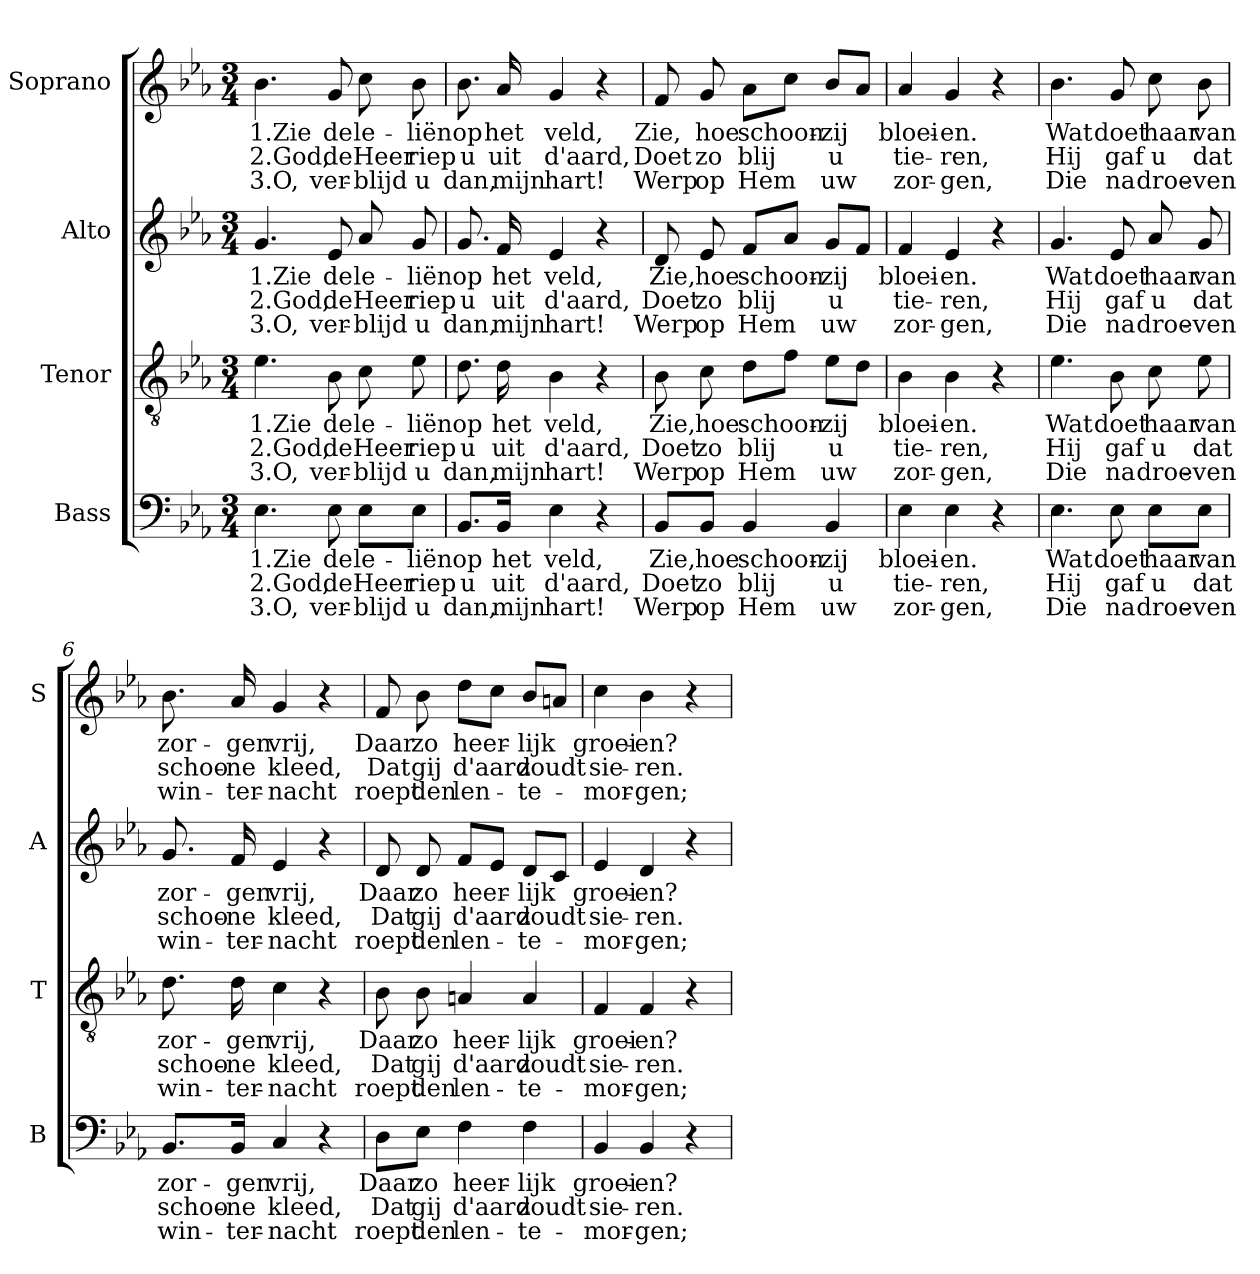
**kern	**text	**text	**text	**kern	**text	**text	**text	**kern	**text	**text	**text	**kern	**text	**text	**text
*part4	*part4	*part4	*part4	*part3	*part3	*part3	*part3	*part2	*part2	*part2	*part2	*part1	*part1	*part1	*part1
*staff4	*staff4	*staff4	*staff4	*staff3	*staff3	*staff3	*staff3	*staff2	*staff2	*staff2	*staff2	*staff1	*staff1	*staff1	*staff1
*I"Bass	*	*	*	*I"Tenor	*	*	*	*I"Alto	*	*	*	*I"Soprano	*	*	*
*I'B	*	*	*	*I'T	*	*	*	*I'A	*	*	*	*I'S	*	*	*
*clefF4	*	*	*	*clefGv2	*	*	*	*clefG2	*	*	*	*clefG2	*	*	*
*k[b-e-a-]	*	*	*	*k[b-e-a-]	*	*	*	*k[b-e-a-]	*	*	*	*k[b-e-a-]	*	*	*
*E-:	*	*	*	*E-:	*	*	*	*E-:	*	*	*	*E-:	*	*	*
*M3/4	*	*	*	*M3/4	*	*	*	*M3/4	*	*	*	*M3/4	*	*	*
=1	=1	=1	=1	=1	=1	=1	=1	=1	=1	=1	=1	=1	=1	=1	=1
!	!LO:LY:b	!LO:LY:b	!LO:LY:b	!	!LO:LY:b	!LO:LY:b	!LO:LY:b	!	!LO:LY:b	!LO:LY:b	!LO:LY:b	!	!LO:LY:b	!LO:LY:b	!LO:LY:b
4.E-\	1.Zie	2.God,	3.O,	4.e-\	1.Zie	2.God,	3.O,	4.g/	1.Zie	2.God,	3.O,	4.b-\	1.Zie	2.God,	3.O,
!	!LO:LY:b	!LO:LY:b	!LO:LY:b	!	!LO:LY:b	!LO:LY:b	!LO:LY:b	!	!LO:LY:b	!LO:LY:b	!LO:LY:b	!	!LO:LY:b	!LO:LY:b	!LO:LY:b
8E-\	de	de	ver-	8B-\	de	de	ver-	8e-/	de	de	ver-	8g/	de	de	ver-
!	!LO:LY:b	!LO:LY:b	!LO:LY:b	!	!LO:LY:b	!LO:LY:b	!LO:LY:b	!	!LO:LY:b	!LO:LY:b	!LO:LY:b	!	!LO:LY:b	!LO:LY:b	!LO:LY:b
8E-\L	le-	Heer	-blijd	8c\	le-	Heer	-blijd	8a-/	le-	Heer	-blijd	8cc\	le-	Heer	-blijd
!	!LO:LY:b	!LO:LY:b	!LO:LY:b	!	!LO:LY:b	!LO:LY:b	!LO:LY:b	!	!LO:LY:b	!LO:LY:b	!LO:LY:b	!	!LO:LY:b	!LO:LY:b	!LO:LY:b
8E-\J	-liën	riep	u	8e-\	-liën	riep	u	8g/	-liën	riep	u	8b-\	-liën	riep	u
=2	=2	=2	=2	=2	=2	=2	=2	=2	=2	=2	=2	=2	=2	=2	=2
!	!LO:LY:b	!LO:LY:b	!LO:LY:b	!	!LO:LY:b	!LO:LY:b	!LO:LY:b	!	!LO:LY:b	!LO:LY:b	!LO:LY:b	!	!LO:LY:b	!LO:LY:b	!LO:LY:b
8.BB-/L	op	u	dan,	8.d\	op	u	dan,	8.g/	op	u	dan,	8.b-\	op	u	dan,
!	!LO:LY:b	!LO:LY:b	!LO:LY:b	!	!LO:LY:b	!LO:LY:b	!LO:LY:b	!	!LO:LY:b	!LO:LY:b	!LO:LY:b	!	!LO:LY:b	!LO:LY:b	!LO:LY:b
16BB-/Jk	het	uit	mijn	16d\	het	uit	mijn	16f/	het	uit	mijn	16a-/	het	uit	mijn
!	!LO:LY:b	!LO:LY:b	!LO:LY:b	!	!LO:LY:b	!LO:LY:b	!LO:LY:b	!	!LO:LY:b	!LO:LY:b	!LO:LY:b	!	!LO:LY:b	!LO:LY:b	!LO:LY:b
4E-\	veld,	d'aard,	hart!	4B-\	veld,	d'aard,	hart!	4e-/	veld,	d'aard,	hart!	4g/	veld,	d'aard,	hart!
4r	.	.	.	4r	.	.	.	4r	.	.	.	4r	.	.	.
=3	=3	=3	=3	=3	=3	=3	=3	=3	=3	=3	=3	=3	=3	=3	=3
!	!LO:LY:b	!LO:LY:b	!LO:LY:b	!	!LO:LY:b	!LO:LY:b	!LO:LY:b	!	!LO:LY:b	!LO:LY:b	!LO:LY:b	!	!LO:LY:b	!LO:LY:b	!LO:LY:b
8BB-/L	Zie,	Doet	Werp	8B-\	Zie,	Doet	Werp	8d/	Zie,	Doet	Werp	8f/	Zie,	Doet	Werp
!	!LO:LY:b	!LO:LY:b	!LO:LY:b	!	!LO:LY:b	!LO:LY:b	!LO:LY:b	!	!LO:LY:b	!LO:LY:b	!LO:LY:b	!	!LO:LY:b	!LO:LY:b	!LO:LY:b
8BB-/J	hoe	zo	op	8c\	hoe	zo	op	8e-/	hoe	zo	op	8g/	hoe	zo	op
!	!LO:LY:b	!LO:LY:b	!LO:LY:b	!	!LO:LY:b	!LO:LY:b	!LO:LY:b	!	!LO:LY:b	!LO:LY:b	!LO:LY:b	!	!LO:LY:b	!LO:LY:b	!LO:LY:b
4BB-/	schoon-	blij	Hem	8d\L	schoon-	blij	Hem	8f/L	schoon-	blij	Hem	8a-\L	schoon-	blij	Hem
.	.	.	.	8f\J	.	.	.	8a-/J	.	.	.	8cc\J	.	.	.
!	!LO:LY:b	!LO:LY:b	!LO:LY:b	!	!LO:LY:b	!LO:LY:b	!LO:LY:b	!	!LO:LY:b	!LO:LY:b	!LO:LY:b	!	!LO:LY:b	!LO:LY:b	!LO:LY:b
4BB-/	-zij	u	uw	8e-\L	-zij	u	uw	8g/L	-zij	u	uw	8b-/L	-zij	u	uw
.	.	.	.	8d\J	.	.	.	8f/J	.	.	.	8a-/J	.	.	.
!!LO:LB:g=z
=4	=4	=4	=4	=4	=4	=4	=4	=4	=4	=4	=4	=4	=4	=4	=4
!	!LO:LY:b	!LO:LY:b	!LO:LY:b	!	!LO:LY:b	!LO:LY:b	!LO:LY:b	!	!LO:LY:b	!LO:LY:b	!LO:LY:b	!	!LO:LY:b	!LO:LY:b	!LO:LY:b
4E-\	bloei-	tie-	zor-	4B-\	bloei-	tie-	zor-	4f/	bloei-	tie-	zor-	4a-/	bloei-	tie-	zor-
!	!LO:LY:b	!LO:LY:b	!LO:LY:b	!	!LO:LY:b	!LO:LY:b	!LO:LY:b	!	!LO:LY:b	!LO:LY:b	!LO:LY:b	!	!LO:LY:b	!LO:LY:b	!LO:LY:b
4E-\	-en.	-ren,	-gen,	4B-\	-en.	-ren,	-gen,	4e-/	-en.	-ren,	-gen,	4g/	-en.	-ren,	-gen,
4r	.	.	.	4r	.	.	.	4r	.	.	.	4r	.	.	.
=5	=5	=5	=5	=5	=5	=5	=5	=5	=5	=5	=5	=5	=5	=5	=5
!	!LO:LY:b	!LO:LY:b	!LO:LY:b	!	!LO:LY:b	!LO:LY:b	!LO:LY:b	!	!LO:LY:b	!LO:LY:b	!LO:LY:b	!	!LO:LY:b	!LO:LY:b	!LO:LY:b
4.E-\	Wat	Hij	Die	4.e-\	Wat	Hij	Die	4.g/	Wat	Hij	Die	4.b-\	Wat	Hij	Die
!	!LO:LY:b	!LO:LY:b	!LO:LY:b	!	!LO:LY:b	!LO:LY:b	!LO:LY:b	!	!LO:LY:b	!LO:LY:b	!LO:LY:b	!	!LO:LY:b	!LO:LY:b	!LO:LY:b
8E-\	doet	gaf	na	8B-\	doet	gaf	na	8e-/	doet	gaf	na	8g/	doet	gaf	na
!	!LO:LY:b	!LO:LY:b	!LO:LY:b	!	!LO:LY:b	!LO:LY:b	!LO:LY:b	!	!LO:LY:b	!LO:LY:b	!LO:LY:b	!	!LO:LY:b	!LO:LY:b	!LO:LY:b
8E-\L	haar	u	droe-	8c\	haar	u	droe-	8a-/	haar	u	droe-	8cc\	haar	u	droe-
!	!LO:LY:b	!LO:LY:b	!LO:LY:b	!	!LO:LY:b	!LO:LY:b	!LO:LY:b	!	!LO:LY:b	!LO:LY:b	!LO:LY:b	!	!LO:LY:b	!LO:LY:b	!LO:LY:b
8E-\J	van	dat	-ven	8e-\	van	dat	-ven	8g/	van	dat	-ven	8b-\	van	dat	-ven
=6	=6	=6	=6	=6	=6	=6	=6	=6	=6	=6	=6	=6	=6	=6	=6
!	!LO:LY:b	!LO:LY:b	!LO:LY:b	!	!LO:LY:b	!LO:LY:b	!LO:LY:b	!	!LO:LY:b	!LO:LY:b	!LO:LY:b	!	!LO:LY:b	!LO:LY:b	!LO:LY:b
8.BB-/L	zor-	schoo-	win-	8.d\	zor-	schoo-	win-	8.g/	zor-	schoo-	win-	8.b-\	zor-	schoo-	win-
!	!LO:LY:b	!LO:LY:b	!LO:LY:b	!	!LO:LY:b	!LO:LY:b	!LO:LY:b	!	!LO:LY:b	!LO:LY:b	!LO:LY:b	!	!LO:LY:b	!LO:LY:b	!LO:LY:b
16BB-/Jk	-gen	-ne	-ter-	16d\	-gen	-ne	-ter-	16f/	-gen	-ne	-ter-	16a-/	-gen	-ne	-ter-
!	!LO:LY:b	!LO:LY:b	!LO:LY:b	!	!LO:LY:b	!LO:LY:b	!LO:LY:b	!	!LO:LY:b	!LO:LY:b	!LO:LY:b	!	!LO:LY:b	!LO:LY:b	!LO:LY:b
4C/	vrij,	kleed,	-nacht	4c\	vrij,	kleed,	-nacht	4e-/	vrij,	kleed,	-nacht	4g/	vrij,	kleed,	-nacht
4r	.	.	.	4r	.	.	.	4r	.	.	.	4r	.	.	.
=7	=7	=7	=7	=7	=7	=7	=7	=7	=7	=7	=7	=7	=7	=7	=7
!	!LO:LY:b	!LO:LY:b	!LO:LY:b	!	!LO:LY:b	!LO:LY:b	!LO:LY:b	!	!LO:LY:b	!LO:LY:b	!LO:LY:b	!	!LO:LY:b	!LO:LY:b	!LO:LY:b
8D\L	Daar	Dat	roept	8B-\	Daar	Dat	roept	8d/	Daar	Dat	roept	8f/	Daar	Dat	roept
!	!LO:LY:b	!LO:LY:b	!LO:LY:b	!	!LO:LY:b	!LO:LY:b	!LO:LY:b	!	!LO:LY:b	!LO:LY:b	!LO:LY:b	!	!LO:LY:b	!LO:LY:b	!LO:LY:b
8E-\J	zo	gij	den	8B-\	zo	gij	den	8d/	zo	gij	den	8b-\	zo	gij	den
!	!LO:LY:b	!LO:LY:b	!LO:LY:b	!	!LO:LY:b	!LO:LY:b	!LO:LY:b	!	!LO:LY:b	!LO:LY:b	!LO:LY:b	!	!LO:LY:b	!LO:LY:b	!LO:LY:b
4F\	heer-	d'aard	len-	4An/	heer-	d'aard	len-	8f/L	heer-	d'aard	len-	8dd\L	heer-	d'aard	len-
.	.	.	.	.	.	.	.	8e-/J	.	.	.	8cc\J	.	.	.
!	!LO:LY:b	!LO:LY:b	!LO:LY:b	!	!LO:LY:b	!LO:LY:b	!LO:LY:b	!	!LO:LY:b	!LO:LY:b	!LO:LY:b	!	!LO:LY:b	!LO:LY:b	!LO:LY:b
4F\	-lijk	zoudt	-te-	4A/	-lijk	zoudt	-te-	8d/L	-lijk	zoudt	-te-	8b-/L	-lijk	zoudt	-te-
.	.	.	.	.	.	.	.	8c/J	.	.	.	8an/J	.	.	.
!!LO:PB:g=z
=8	=8	=8	=8	=8	=8	=8	=8	=8	=8	=8	=8	=8	=8	=8	=8
!	!LO:LY:b	!LO:LY:b	!LO:LY:b	!	!LO:LY:b	!LO:LY:b	!LO:LY:b	!	!LO:LY:b	!LO:LY:b	!LO:LY:b	!	!LO:LY:b	!LO:LY:b	!LO:LY:b
4BB-/	groei-	sie-	-mor-	4F/	groei-	sie-	-mor-	4e-/	groei-	sie-	-mor-	4cc\	groei-	sie-	-mor-
!	!LO:LY:b	!LO:LY:b	!LO:LY:b	!	!LO:LY:b	!LO:LY:b	!LO:LY:b	!	!LO:LY:b	!LO:LY:b	!LO:LY:b	!	!LO:LY:b	!LO:LY:b	!LO:LY:b
4BB-/	-en?	-ren.	-gen;	4F/	-en?	-ren.	-gen;	4d/	-en?	-ren.	-gen;	4b-\	-en?	-ren.	-gen;
4r	.	.	.	4r	.	.	.	4r	.	.	.	4r	.	.	.
=	=	=	=	=	=	=	=	=	=	=	=	=	=	=	=
*-	*-	*-	*-	*-	*-	*-	*-	*-	*-	*-	*-	*-	*-	*-	*-
